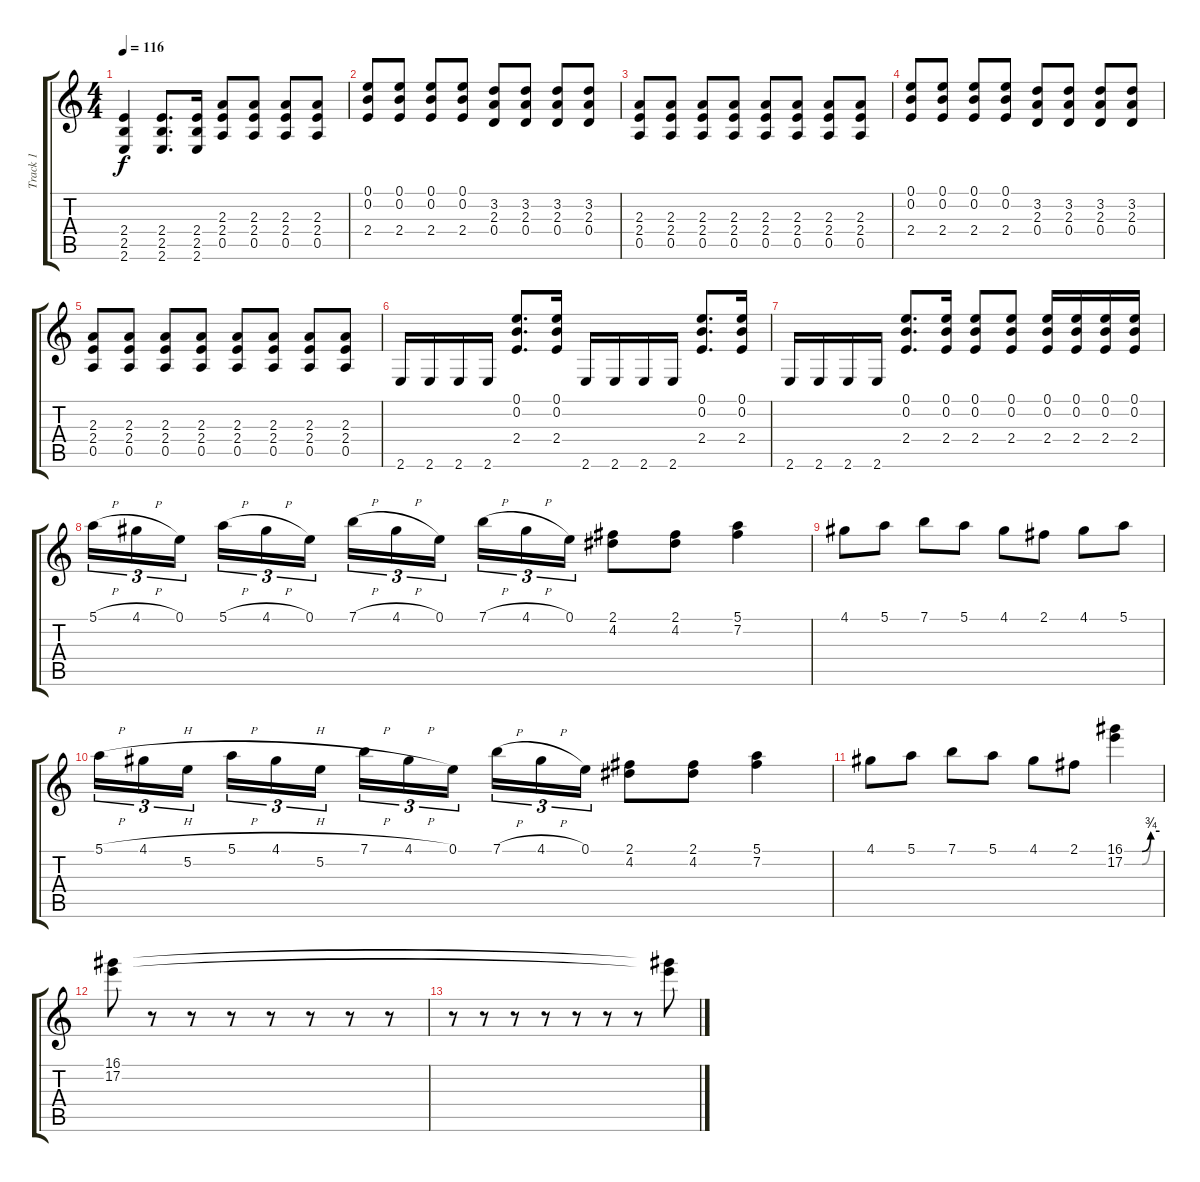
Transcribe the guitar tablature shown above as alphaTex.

\track ("Track 1" "Track 1") {instrument distortionguitar}
\staff {score tabs}
\tuning (E4 B3 G3 D3 A2 D2) {hide}
\ts (4 4)
\tempo 116
\clef g2
\ks c
(2.4 2.5 2.6).4{dy f} (2.4 2.5 2.6).8{d} (2.4 2.5 2.6).16 (2.3 2.4 0.5).8 (2.3 2.4 0.5).8 (2.3 2.4 0.5).8 (2.3 2.4 0.5).8 |
(0.1 0.2 2.4).8 (0.1 0.2 2.4).8 (0.1 0.2 2.4).8 (0.1 0.2 2.4).8 (3.2 2.3 0.4).8 (3.2 2.3 0.4).8 (3.2 2.3 0.4).8 (3.2 2.3 0.4).8 |
(2.3 2.4 0.5).8 (2.3 2.4 0.5).8 (2.3 2.4 0.5).8 (2.3 2.4 0.5).8 (2.3 2.4 0.5).8 (2.3 2.4 0.5).8 (2.3 2.4 0.5).8 (2.3 2.4 0.5).8 |
(0.1 0.2 2.4).8 (0.1 0.2 2.4).8 (0.1 0.2 2.4).8 (0.1 0.2 2.4).8 (3.2 2.3 0.4).8 (3.2 2.3 0.4).8 (3.2 2.3 0.4).8 (3.2 2.3 0.4).8 |
(2.3 2.4 0.5).8 (2.3 2.4 0.5).8 (2.3 2.4 0.5).8 (2.3 2.4 0.5).8 (2.3 2.4 0.5).8 (2.3 2.4 0.5).8 (2.3 2.4 0.5).8 (2.3 2.4 0.5).8 |
2.6.16 2.6.16 2.6.16 2.6.16 (0.1 0.2 2.4).8{d} (0.1 0.2 2.4).16 2.6.16 2.6.16 2.6.16 2.6.16 (0.1 0.2 2.4).8{d} (0.1 0.2 2.4).16 |
2.6.16 2.6.16 2.6.16 2.6.16 (0.1 0.2 2.4).8{d} (0.1 0.2 2.4).16 (0.1 0.2 2.4).8 (0.1 0.2 2.4).8 (0.1 0.2 2.4).16 (0.1 0.2 2.4).16 (0.1 0.2 2.4).16 (0.1 0.2 2.4).16 |
5.1{h}.16{tu (3 2)} 4.1{h}.16{tu (3 2)} 0.1.16{tu (3 2) beam splitsecondary} 5.1{h}.16{tu (3 2)} 4.1{h}.16{tu (3 2)} 0.1.16{tu (3 2)} 7.1{h}.16{tu (3 2)} 4.1{h}.16{tu (3 2)} 0.1.16{tu (3 2) beam splitsecondary} 7.1{h}.16{tu (3 2)} 4.1{h}.16{tu (3 2)} 0.1.16{tu (3 2)} (2.1 4.2).8 (2.1 4.2).8 (5.1 7.2).4 |
4.1.8 5.1.8 7.1.8 5.1.8 4.1.8 2.1.8 4.1.8 5.1.8 |
5.1{h}.16{tu (3 2)} 4.1{h}.16{tu (3 2)} 5.2.16{tu (3 2) beam splitsecondary} 5.1{h}.16{tu (3 2)} 4.1{h}.16{tu (3 2)} 5.2.16{tu (3 2)} 7.1{h}.16{tu (3 2)} 4.1{h}.16{tu (3 2)} 0.1.16{tu (3 2) beam splitsecondary} 7.1{h}.16{tu (3 2)} 4.1{h}.16{tu (3 2)} 0.1.16{tu (3 2)} (2.1 4.2).8 (2.1 4.2).8 (5.1 7.2).4 |
4.1.8 5.1.8 7.1.8 5.1.8 4.1.8 2.1.8 (16.1{be (custom 0 0 30 0 45 3 60 3)} 17.2{be (custom 0 0 15 0 30 0 45 3 60 3)}).4 |
(16.1 17.2).8 r.8 r.8{volume 11} r.8 r.8{volume 9} r.8 r.8{volume 7} r.8 |
r.8{volume 5} r.8 r.8{volume 3} r.8 r.8{volume 1} r.8 r.8 (16.1{t} 17.2{t}).8
